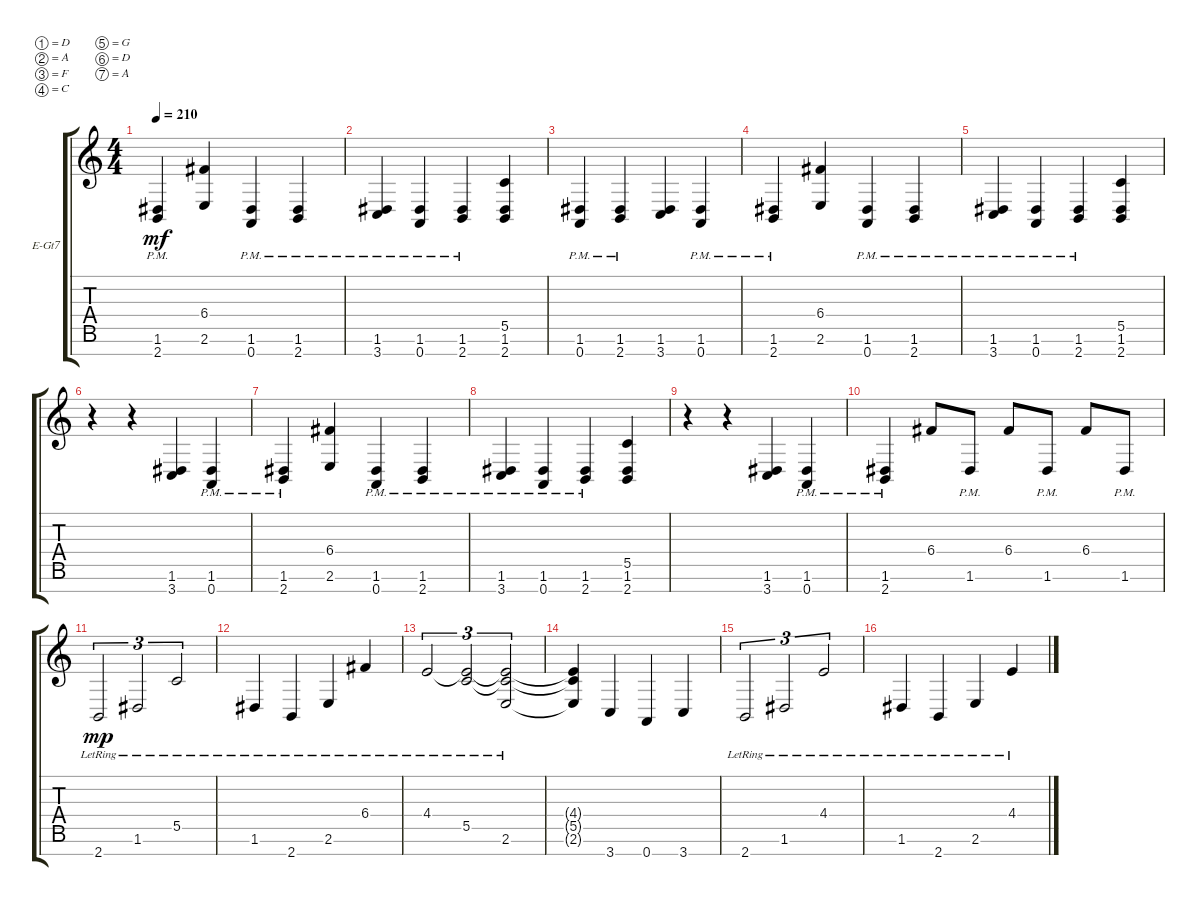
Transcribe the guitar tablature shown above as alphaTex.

\defaultSystemsLayout 4
\bracketExtendMode groupsimilarinstruments
\firstSystemTrackNameOrientation horizontal
\otherSystemsTrackNameOrientation horizontal
\track ("Travis" "E-Gt7") {instrument distortionguitar}
\staff {score tabs}
\tuning (D4 A3 F3 C3 G2 D2 A1)
\ts (4 4)
\tempo 210
\clef g2
\ks c
(2.7{pm} 1.6{pm}).4{dy mf} (2.6 6.4).4 (0.7{pm} 1.6{pm}).4 (2.7 1.6{pm}).4 |
(1.6 3.7{pm}).4 (0.7{pm} 1.6{pm}).4 (1.6{pm} 2.7{pm}).4 (2.7 1.6 5.5).4 |
(0.7{pm} 1.6{pm}).4 (2.7{pm} 1.6{pm}).4 (3.7 1.6).4 (0.7{pm} 1.6{pm}).4 |
(2.7{pm} 1.6{pm}).4 (2.6 6.4).4 (0.7{pm} 1.6{pm}).4 (2.7 1.6{pm}).4 |
(1.6 3.7{pm}).4 (0.7{pm} 1.6{pm}).4 (1.6{pm} 2.7{pm}).4 (2.7 1.6 5.5).4 |
r.4 r.4 (3.7 1.6).4 (0.7{pm} 1.6{pm}).4 |
(2.7{pm} 1.6{pm}).4 (2.6 6.4).4 (0.7{pm} 1.6{pm}).4 (2.7 1.6{pm}).4 |
(1.6 3.7{pm}).4 (0.7{pm} 1.6{pm}).4 (1.6{pm} 2.7{pm}).4 (2.7 1.6 5.5).4 |
r.4 r.4 (3.7 1.6).4 (0.7{pm} 1.6{pm}).4 |
(2.7{pm} 1.6{pm}).4 6.4.8 1.6{pm}.8 6.4.8 1.6{pm}.8 6.4.8 1.6{pm}.8 |
2.7{lr}.2{tu (3 2) dy mp} 1.6{lr}.2{tu (3 2)} 5.5{lr}.2{tu (3 2)} |
1.6{lr}.4 2.7{lr}.4 2.6{lr}.4 6.4{lr}.4 |
4.4{lr}.2{tu (3 2)} (5.5{lr} 4.4{lr t}).2{tu (3 2)} (2.6{lr} 4.4{lr t} 5.5{lr t}).2{tu (3 2)} |
(4.4{t} 5.5{t} 2.6{t}).4 3.7.4 0.7.4 3.7.4 |
2.7{lr}.2{tu (3 2)} 1.6{lr}.2{tu (3 2)} 4.4{lr}.2{tu (3 2)} |
1.6{lr}.4 2.7{lr}.4 2.6{lr}.4 4.4{lr}.4
